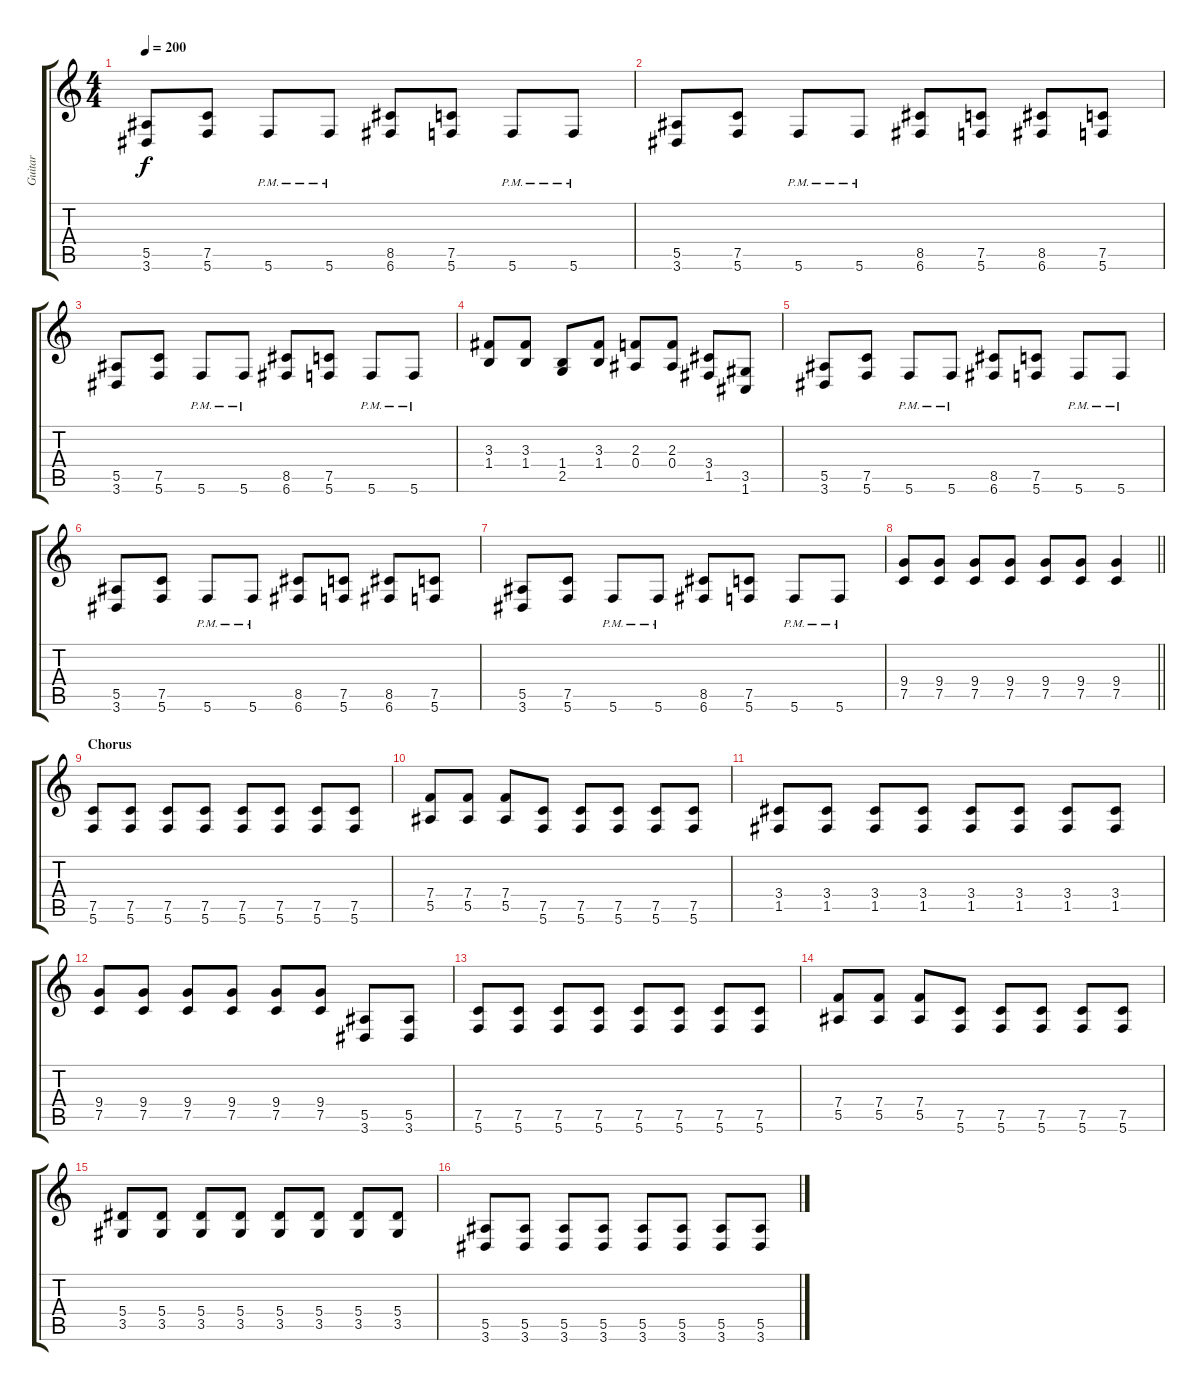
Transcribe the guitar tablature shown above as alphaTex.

\track ("Guitar" "Guitar") {instrument distortionguitar}
\staff {score tabs}
\tuning (C4 G3 Eb3 Bb2 F2 C2) {hide}
\ts (4 4)
\tempo 200
\clef g2
\ks c
(5.5 3.6).8{dy f} (7.5 5.6).8 5.6{pm}.8 5.6{pm}.8 (8.5 6.6).8 (7.5 5.6).8 5.6{pm}.8 5.6{pm}.8 |
(5.5 3.6).8 (7.5 5.6).8 5.6{pm}.8 5.6{pm}.8 (8.5 6.6).8 (7.5 5.6).8 (8.5 6.6).8 (7.5 5.6).8 |
(5.5 3.6).8 (7.5 5.6).8 5.6{pm}.8 5.6{pm}.8 (8.5 6.6).8 (7.5 5.6).8 5.6{pm}.8 5.6{pm}.8 |
(3.3 1.4).8 (3.3 1.4).8 (1.4 2.5).8 (3.3 1.4).8 (2.3 0.4).8 (2.3 0.4).8 (3.4 1.5).8 (3.5 1.6).8 |
(5.5 3.6).8 (7.5 5.6).8 5.6{pm}.8 5.6{pm}.8 (8.5 6.6).8 (7.5 5.6).8 5.6{pm}.8 5.6{pm}.8 |
(5.5 3.6).8 (7.5 5.6).8 5.6{pm}.8 5.6{pm}.8 (8.5 6.6).8 (7.5 5.6).8 (8.5 6.6).8 (7.5 5.6).8 |
(5.5 3.6).8 (7.5 5.6).8 5.6{pm}.8 5.6{pm}.8 (8.5 6.6).8 (7.5 5.6).8 5.6{pm}.8 5.6{pm}.8 |
\barLineRight lightlight
(9.4 7.5).8 (9.4 7.5).8 (9.4 7.5).8 (9.4 7.5).8 (9.4 7.5).8 (9.4 7.5).8 (9.4 7.5).4 |
\section ("" "Chorus")
(7.5 5.6).8 (7.5 5.6).8 (7.5 5.6).8 (7.5 5.6).8 (7.5 5.6).8 (7.5 5.6).8 (7.5 5.6).8 (7.5 5.6).8 |
(7.4 5.5).8 (7.4 5.5).8 (7.4 5.5).8 (7.5 5.6).8 (7.5 5.6).8 (7.5 5.6).8 (7.5 5.6).8 (7.5 5.6).8 |
(3.4 1.5).8 (3.4 1.5).8 (3.4 1.5).8 (3.4 1.5).8 (3.4 1.5).8 (3.4 1.5).8 (3.4 1.5).8 (3.4 1.5).8 |
(9.4 7.5).8 (9.4 7.5).8 (9.4 7.5).8 (9.4 7.5).8 (9.4 7.5).8 (9.4 7.5).8 (5.5 3.6).8 (5.5 3.6).8 |
(7.5 5.6).8 (7.5 5.6).8 (7.5 5.6).8 (7.5 5.6).8 (7.5 5.6).8 (7.5 5.6).8 (7.5 5.6).8 (7.5 5.6).8 |
(7.4 5.5).8 (7.4 5.5).8 (7.4 5.5).8 (7.5 5.6).8 (7.5 5.6).8 (7.5 5.6).8 (7.5 5.6).8 (7.5 5.6).8 |
(5.4 3.5).8 (5.4 3.5).8 (5.4 3.5).8 (5.4 3.5).8 (5.4 3.5).8 (5.4 3.5).8 (5.4 3.5).8 (5.4 3.5).8 |
(5.5 3.6).8 (5.5 3.6).8 (5.5 3.6).8 (5.5 3.6).8 (5.5 3.6).8 (5.5 3.6).8 (5.5 3.6).8 (5.5 3.6).8
